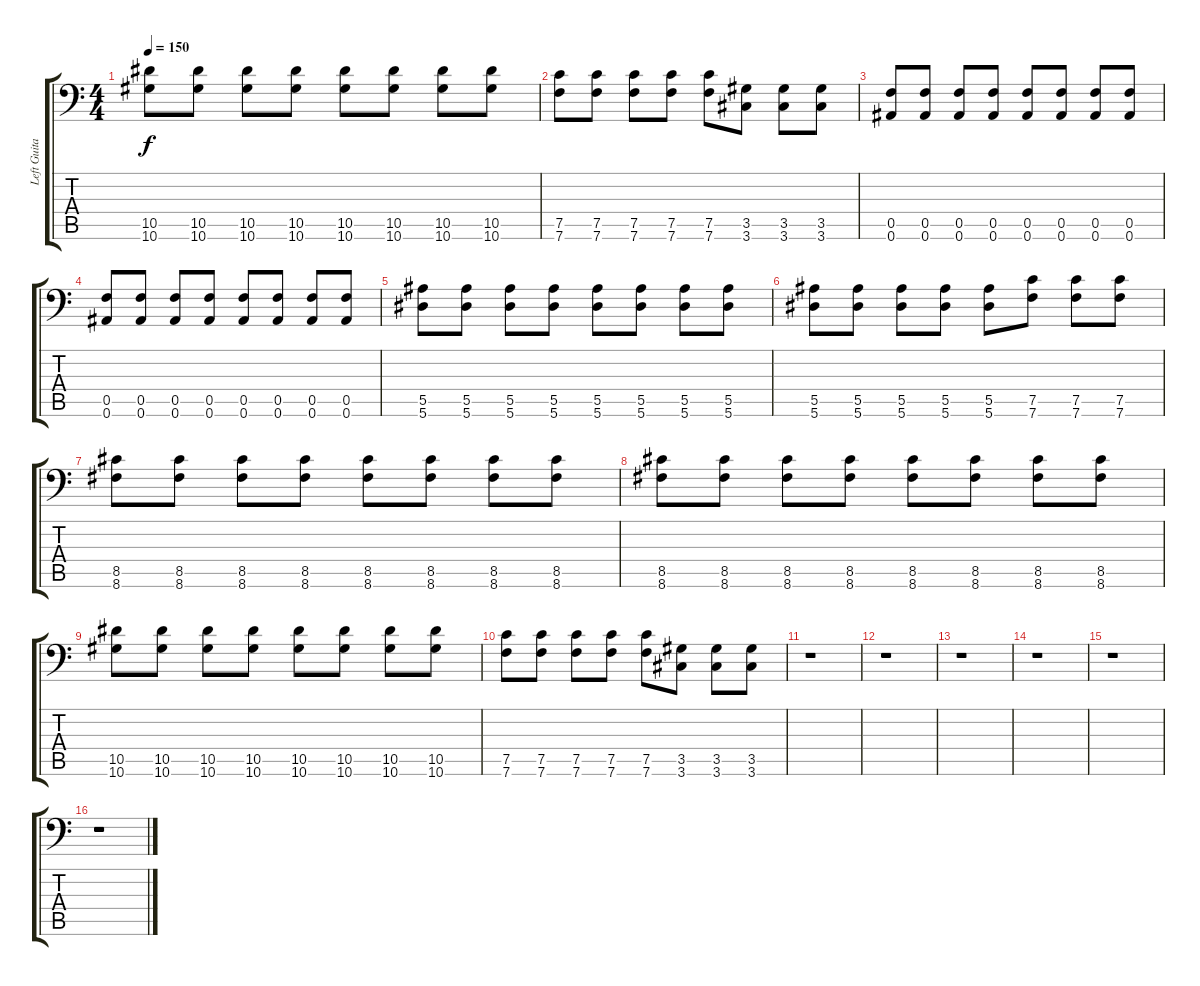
\track ("Left Guitar" "Left Guita") {instrument distortionguitar}
\staff {score tabs}
\tuning (C4 G3 Eb3 Bb2 F2 Bb1) {hide}
\ts (4 4)
\tempo 150
\clef f4
\ks c
(10.5 10.6).8{dy f} (10.5 10.6).8 (10.5 10.6).8 (10.5 10.6).8 (10.5 10.6).8 (10.5 10.6).8 (10.5 10.6).8 (10.5 10.6).8 |
(7.5 7.6).8 (7.5 7.6).8 (7.5 7.6).8 (7.5 7.6).8 (7.5 7.6).8 (3.5 3.6).8 (3.5 3.6).8 (3.5 3.6).8 |
(0.5 0.6).8 (0.5 0.6).8 (0.5 0.6).8 (0.5 0.6).8 (0.5 0.6).8 (0.5 0.6).8 (0.5 0.6).8 (0.5 0.6).8 |
(0.5 0.6).8 (0.5 0.6).8 (0.5 0.6).8 (0.5 0.6).8 (0.5 0.6).8 (0.5 0.6).8 (0.5 0.6).8 (0.5 0.6).8 |
(5.5 5.6).8 (5.5 5.6).8 (5.5 5.6).8 (5.5 5.6).8 (5.5 5.6).8 (5.5 5.6).8 (5.5 5.6).8 (5.5 5.6).8 |
(5.5 5.6).8 (5.5 5.6).8 (5.5 5.6).8 (5.5 5.6).8 (5.5 5.6).8 (7.5 7.6).8 (7.5 7.6).8 (7.5 7.6).8 |
(8.5 8.6).8 (8.5 8.6).8 (8.5 8.6).8 (8.5 8.6).8 (8.5 8.6).8 (8.5 8.6).8 (8.5 8.6).8 (8.5 8.6).8 |
(8.5 8.6).8 (8.5 8.6).8 (8.5 8.6).8 (8.5 8.6).8 (8.5 8.6).8 (8.5 8.6).8 (8.5 8.6).8 (8.5 8.6).8 |
(10.5 10.6).8 (10.5 10.6).8 (10.5 10.6).8 (10.5 10.6).8 (10.5 10.6).8 (10.5 10.6).8 (10.5 10.6).8 (10.5 10.6).8 |
(7.5 7.6).8 (7.5 7.6).8 (7.5 7.6).8 (7.5 7.6).8 (7.5 7.6).8 (3.5 3.6).8 (3.5 3.6).8 (3.5 3.6).8 |
r.1 |
r.1 |
r.1 |
r.1 |
r.1 |
r.1
